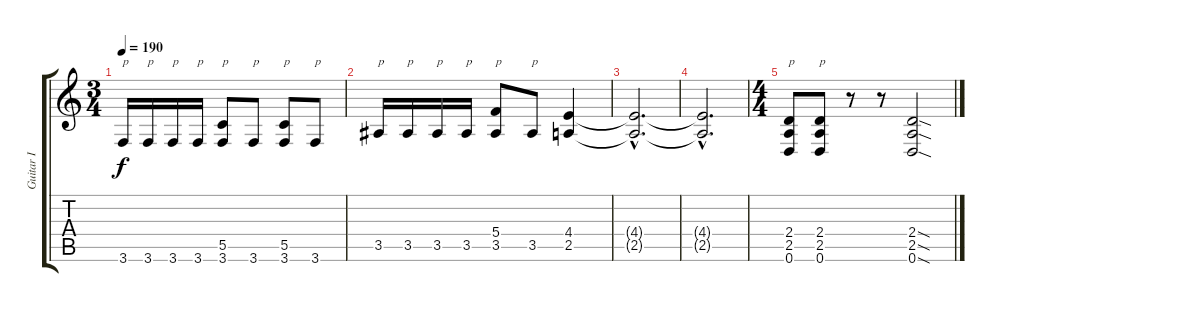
\track ("Guitar I" "Guitar I") {instrument distortionguitar}
\staff {score tabs}
\tuning (D4 A3 F3 C3 G2 D2) {hide}
\ts (3 4)
\tempo 190
\clef g2
\ks c
3.6.16{txt "p" dy f} 3.6.16{txt "p"} 3.6.16{txt "p"} 3.6.16{txt "p"} (5.5 3.6).8{txt "p"} 3.6.8{txt "p"} (5.5 3.6).8{txt "p"} 3.6.8{txt "p"} |
3.5.16{txt "p"} 3.5.16{txt "p"} 3.5.16{txt "p"} 3.5.16{txt "p"} (5.4 3.5).8{txt "p"} 3.5.8{txt "p"} (4.4 2.5).4 |
(4.4{hac t} 2.5{hac t}).2{d} |
(4.4{hac t} 2.5{hac t}).2{d} |
\ts (4 4)
(2.4 2.5 0.6).8{txt "p"} (2.4 2.5 0.6).8{txt "p"} r.8 r.8 (2.4{sod} 2.5{sod} 0.6{sod}).2
